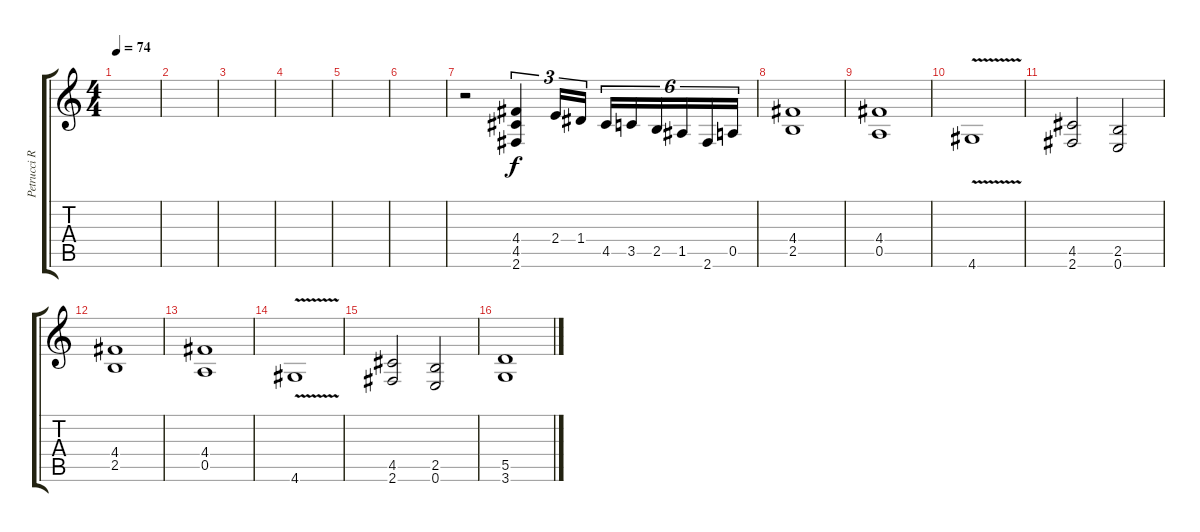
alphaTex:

\track ("Petrucci Rythm" "Petrucci R") {instrument distortionguitar}
\staff {score tabs}
\tuning (E4 B3 G3 D3 A2 E2) {hide}
\ts (4 4)
\tempo 74
\clef g2
\ks c
|
|
|
|
|
|
r.2 (4.4 4.5 2.6).4{tu (3 2)} 2.4.16{tu (3 2)} 1.4.16{tu (3 2)} 4.5.16{tu (6 4)} 3.5.16{tu (6 4)} 2.5.16{tu (6 4)} 1.5.16{tu (6 4)} 2.6.16{tu (6 4)} 0.5.16{tu (6 4)} |
(4.4 2.5).1 |
(4.4 0.5).1 |
4.6{v}.1 |
(4.5 2.6).2 (2.5 0.6).2 |
(4.4 2.5).1 |
(4.4 0.5).1 |
4.6{v}.1 |
(4.5 2.6).2 (2.5 0.6).2 |
(5.5 3.6).1
